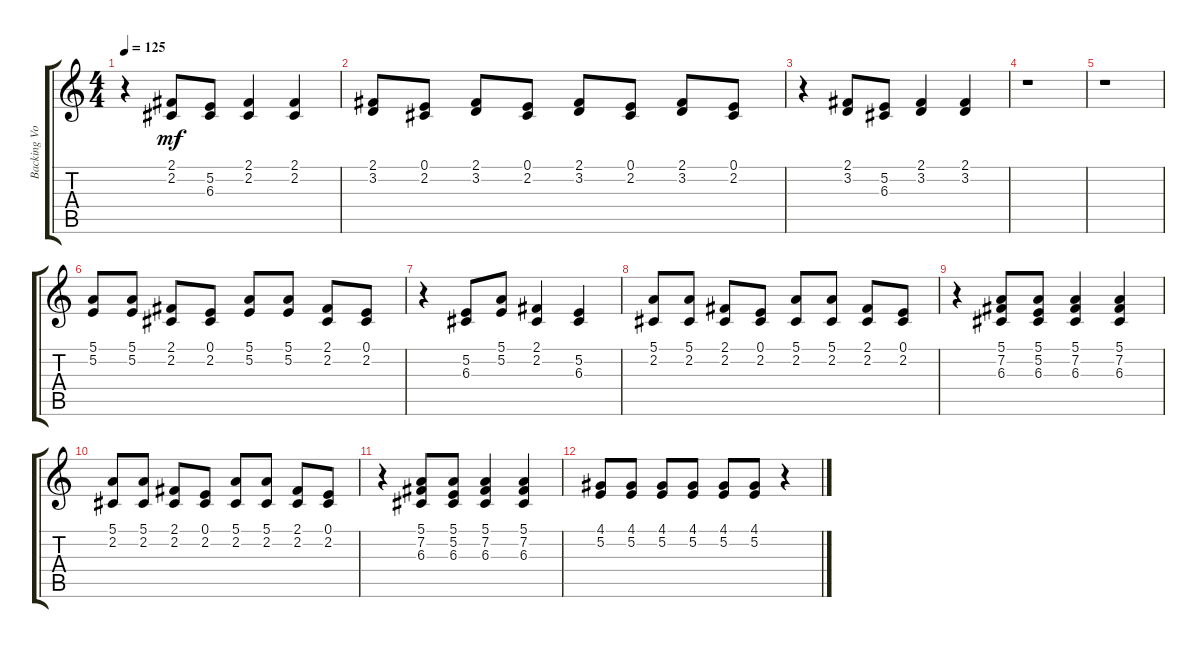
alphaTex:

\track ("Backing Vocals" "Backing Vo") {instrument altosax}
\staff {score tabs}
\tuning (E4 B3 G3 D3 A2 E2) {hide}
\ts (4 4)
\tempo 125
\clef g2
\ks c
r.4{dy mf} (2.1 2.2).8 (5.2 6.3).8 (2.1 2.2).4 (2.1 2.2).4 |
(2.1 3.2).8 (0.1 2.2).8 (2.1 3.2).8 (0.1 2.2).8 (2.1 3.2).8 (0.1 2.2).8 (2.1 3.2).8 (0.1 2.2).8 |
r.4 (2.1 3.2).8 (5.2 6.3).8 (2.1 3.2).4 (2.1 3.2).4 |
r.1 |
r.1 |
(5.1 5.2).8 (5.1 5.2).8 (2.1 2.2).8 (0.1 2.2).8 (5.1 5.2).8 (5.1 5.2).8 (2.1 2.2).8 (0.1 2.2).8 |
r.4 (5.2 6.3).8 (5.1 5.2).8 (2.1 2.2).4 (5.2 6.3).4 |
(5.1 2.2).8 (5.1 2.2).8 (2.1 2.2).8 (0.1 2.2).8 (5.1 2.2).8 (5.1 2.2).8 (2.1 2.2).8 (0.1 2.2).8 |
r.4 (5.1 7.2 6.3).8 (5.1 5.2 6.3).8 (5.1 7.2 6.3).4 (5.1 7.2 6.3).4 |
(5.1 2.2).8 (5.1 2.2).8 (2.1 2.2).8 (0.1 2.2).8 (5.1 2.2).8 (5.1 2.2).8 (2.1 2.2).8 (0.1 2.2).8 |
r.4 (5.1 7.2 6.3).8 (5.1 5.2 6.3).8 (5.1 7.2 6.3).4 (5.1 7.2 6.3).4 |
(4.1 5.2).8 (4.1 5.2).8 (4.1 5.2).8 (4.1 5.2).8 (4.1 5.2).8 (4.1 5.2).8 r.4
